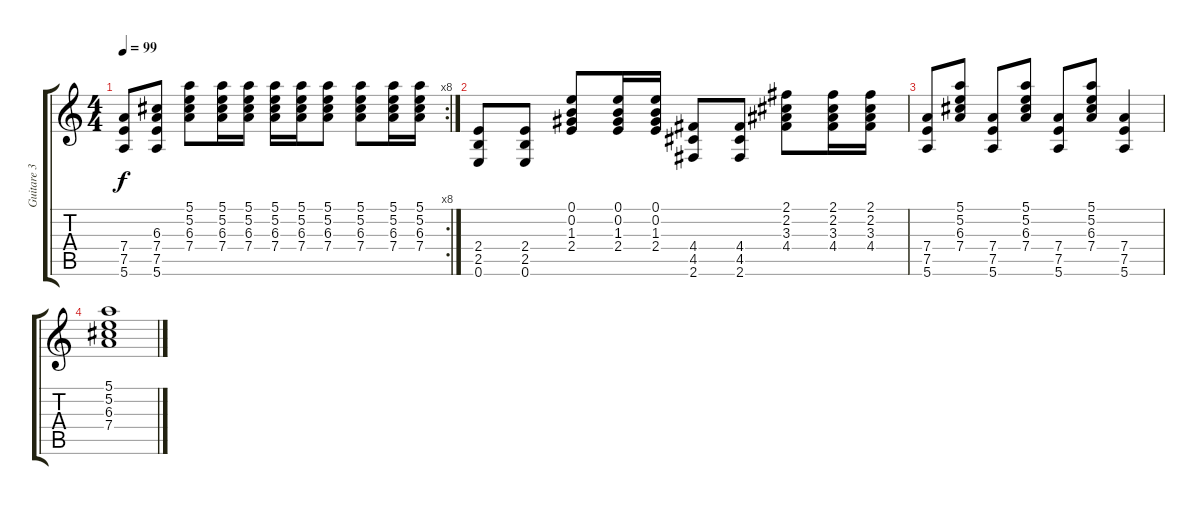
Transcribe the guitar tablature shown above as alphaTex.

\track ("Guitare 3" "Guitare 3") {instrument distortionguitar}
\staff {score tabs}
\tuning (E4 B3 G3 D3 A2 E2) {hide}
\rc 8
\ts (4 4)
\tempo 99
\clef g2
\ks c
(7.4 7.5 5.6).8{dy f} (6.3 7.4 7.5 5.6).8 (5.1 5.2 6.3 7.4).8 (5.1 5.2 6.3 7.4).16 (5.1 5.2 6.3 7.4).16 (5.1 5.2 6.3 7.4).16 (5.1 5.2 6.3 7.4).16 (5.1 5.2 6.3 7.4).8 (5.1 5.2 6.3 7.4).8 (5.1 5.2 6.3 7.4).16 (5.1 5.2 6.3 7.4).16 |
(2.4 2.5 0.6).8 (2.4 2.5 0.6).8 (0.1 0.2 1.3 2.4).8 (0.1 0.2 1.3 2.4).16 (0.1 0.2 1.3 2.4).16 (4.4 4.5 2.6).8 (4.4 4.5 2.6).8 (2.1 2.2 3.3 4.4).8 (2.1 2.2 3.3 4.4).16 (2.1 2.2 3.3 4.4).16 |
(7.4 7.5 5.6).8 (5.1 5.2 6.3 7.4).8 (7.4 7.5 5.6).8 (5.1 5.2 6.3 7.4).8 (7.4 7.5 5.6).8 (5.1 5.2 6.3 7.4).8 (7.4 7.5 5.6).4 |
(5.1 5.2 6.3 7.4).1
